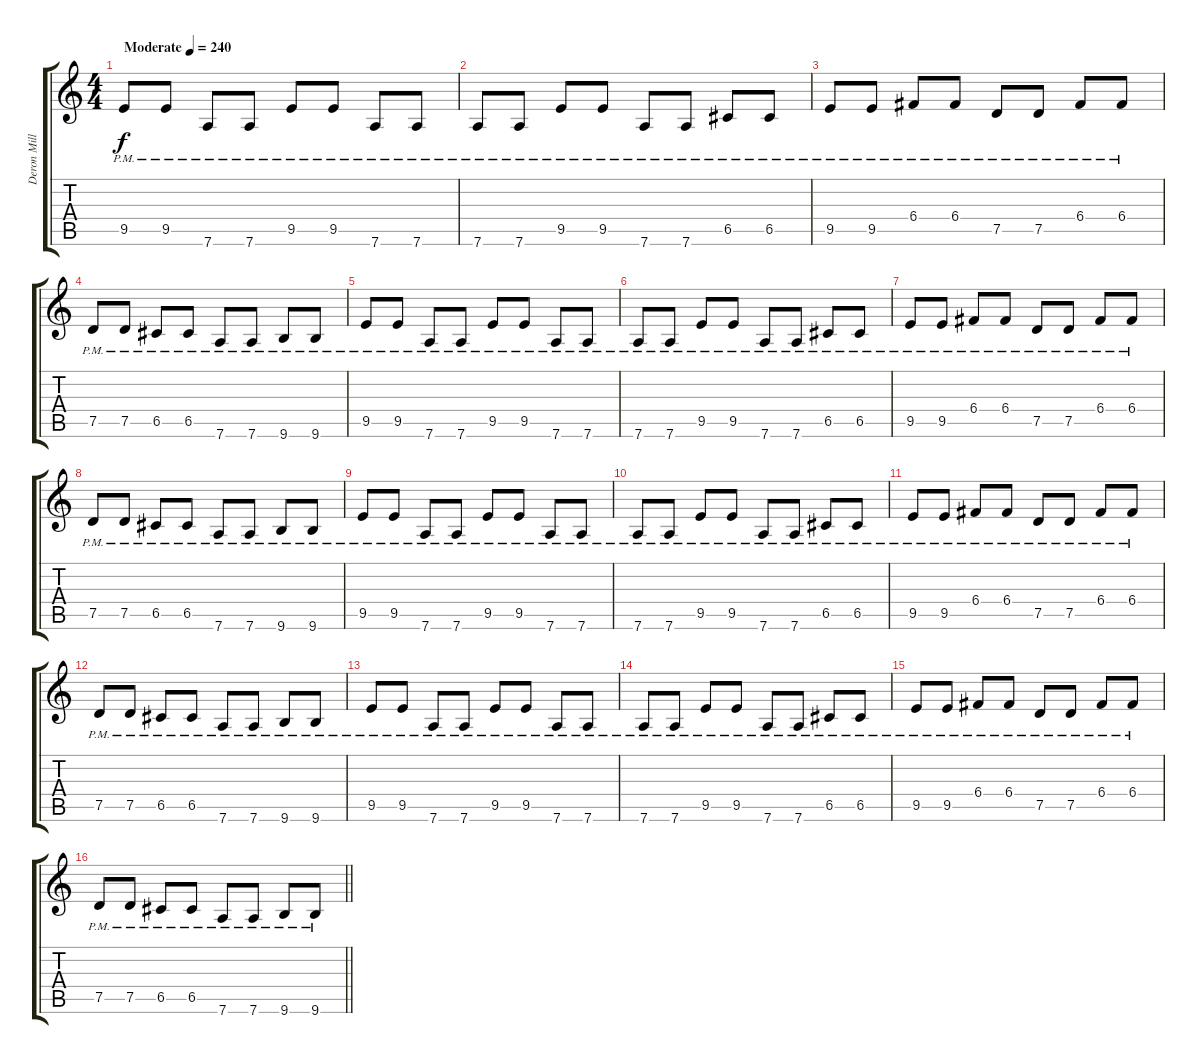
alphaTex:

\track ("Deron Miller" "Deron Mill") {instrument distortionguitar}
\staff {score tabs}
\tuning (D4 A3 F3 C3 G2 D2) {hide}
\ts (4 4)
\section ("" "")
\tempo (240 "Moderate")
\clef g2
\ks c
9.5{pm}.8{dy f instrument distortionguitar} 9.5{pm}.8 7.6{pm}.8 7.6{pm}.8 9.5{pm}.8 9.5{pm}.8 7.6{pm}.8 7.6{pm}.8 |
7.6{pm}.8 7.6{pm}.8 9.5{pm}.8 9.5{pm}.8 7.6{pm}.8 7.6{pm}.8 6.5{pm}.8 6.5{pm}.8 |
9.5{pm}.8 9.5{pm}.8 6.4{pm}.8 6.4{pm}.8 7.5{pm}.8 7.5{pm}.8 6.4{pm}.8 6.4{pm}.8 |
7.5{pm}.8 7.5{pm}.8 6.5{pm}.8 6.5{pm}.8 7.6{pm}.8 7.6{pm}.8 9.6{pm}.8 9.6{pm}.8 |
9.5{pm}.8 9.5{pm}.8 7.6{pm}.8 7.6{pm}.8 9.5{pm}.8 9.5{pm}.8 7.6{pm}.8 7.6{pm}.8 |
7.6{pm}.8 7.6{pm}.8 9.5{pm}.8 9.5{pm}.8 7.6{pm}.8 7.6{pm}.8 6.5{pm}.8 6.5{pm}.8 |
9.5{pm}.8 9.5{pm}.8 6.4{pm}.8 6.4{pm}.8 7.5{pm}.8 7.5{pm}.8 6.4{pm}.8 6.4{pm}.8 |
7.5{pm}.8 7.5{pm}.8 6.5{pm}.8 6.5{pm}.8 7.6{pm}.8 7.6{pm}.8 9.6{pm}.8 9.6{pm}.8 |
9.5{pm}.8 9.5{pm}.8 7.6{pm}.8 7.6{pm}.8 9.5{pm}.8 9.5{pm}.8 7.6{pm}.8 7.6{pm}.8 |
7.6{pm}.8 7.6{pm}.8 9.5{pm}.8 9.5{pm}.8 7.6{pm}.8 7.6{pm}.8 6.5{pm}.8 6.5{pm}.8 |
9.5{pm}.8 9.5{pm}.8 6.4{pm}.8 6.4{pm}.8 7.5{pm}.8 7.5{pm}.8 6.4{pm}.8 6.4{pm}.8 |
7.5{pm}.8 7.5{pm}.8 6.5{pm}.8 6.5{pm}.8 7.6{pm}.8 7.6{pm}.8 9.6{pm}.8 9.6{pm}.8 |
9.5{pm}.8 9.5{pm}.8 7.6{pm}.8 7.6{pm}.8 9.5{pm}.8 9.5{pm}.8 7.6{pm}.8 7.6{pm}.8 |
7.6{pm}.8 7.6{pm}.8 9.5{pm}.8 9.5{pm}.8 7.6{pm}.8 7.6{pm}.8 6.5{pm}.8 6.5{pm}.8 |
9.5{pm}.8 9.5{pm}.8 6.4{pm}.8 6.4{pm}.8 7.5{pm}.8 7.5{pm}.8 6.4{pm}.8 6.4{pm}.8 |
\barLineRight lightlight
7.5{pm}.8 7.5{pm}.8 6.5{pm}.8 6.5{pm}.8 7.6{pm}.8 7.6{pm}.8 9.6{pm}.8 9.6{pm}.8
